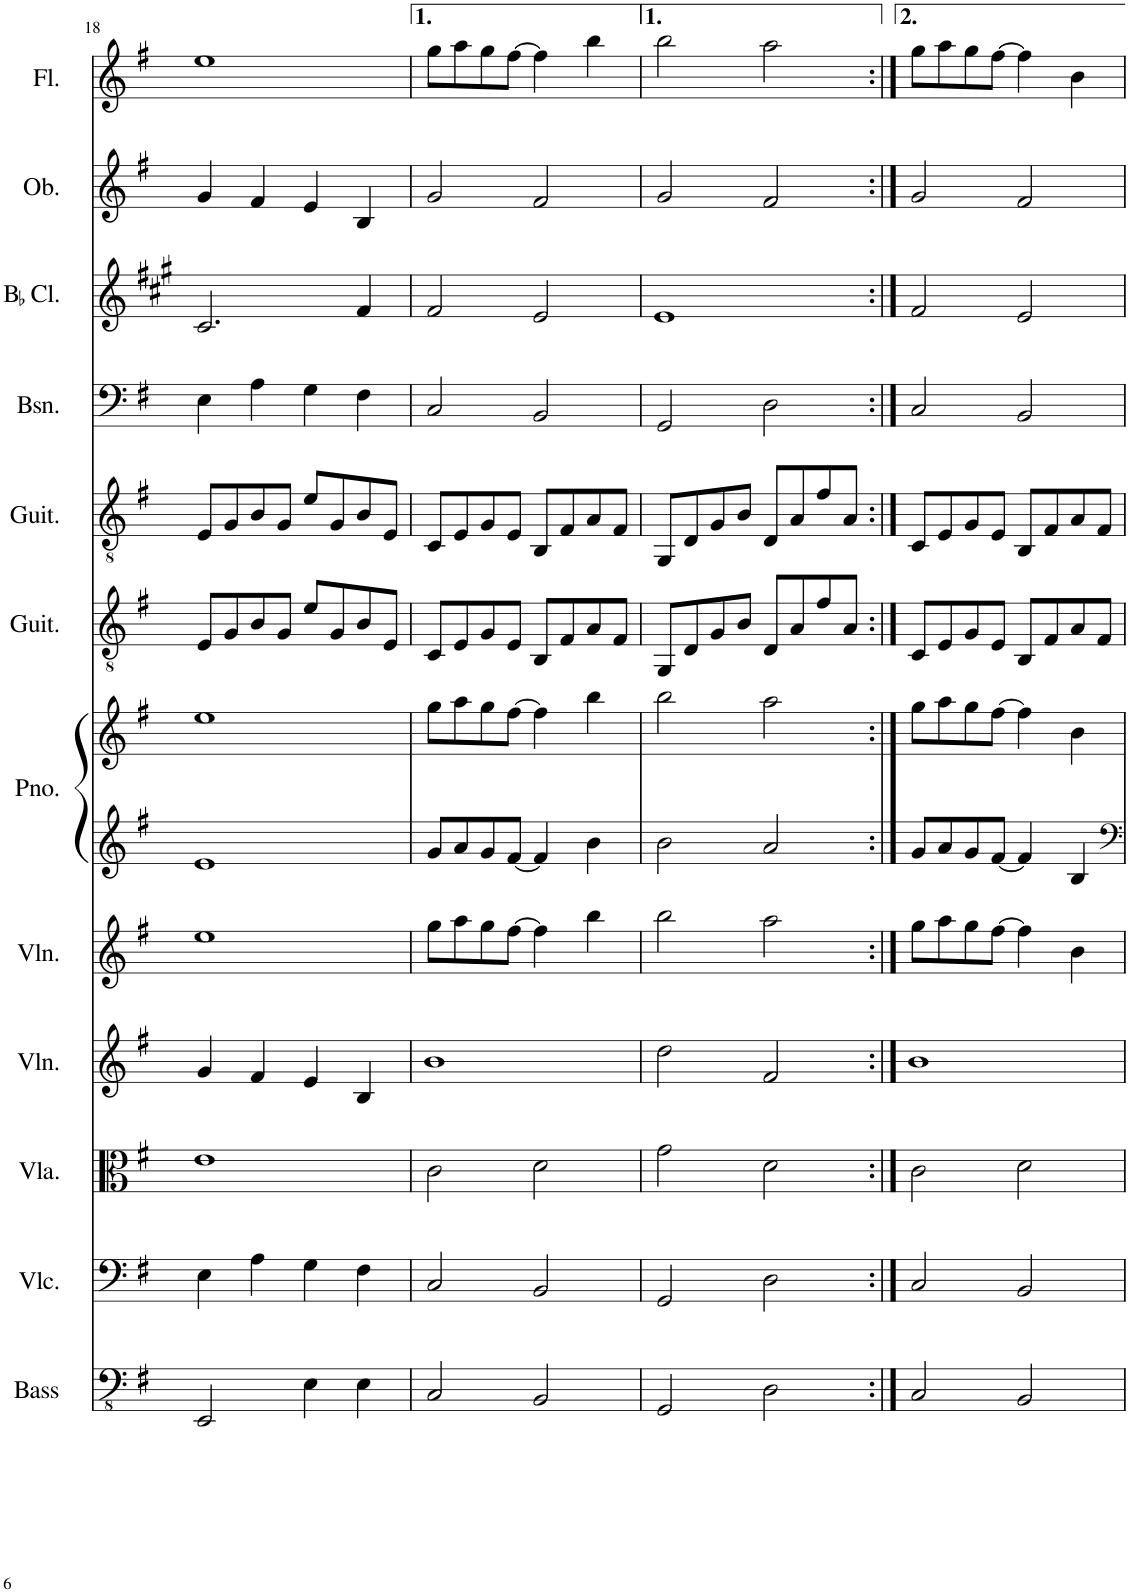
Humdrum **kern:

**kern	**kern	**kern	**kern	**kern	**kern	**kern	**kern	**kern	**kern	**kern	**kern	**kern
*part12	*part11	*part10	*part9	*part8	*part7	*part7	*part6	*part5	*part4	*part3	*part2	*part1
*staff13	*staff12	*staff11	*staff10	*staff9	*staff8	*staff7	*staff6	*staff5	*staff4	*staff3	*staff2	*staff1
*I"Acoustic Bass	*I"Violoncello	*I"Viola	*I"Violin	*I"Violin	*I"Piano	*	*I"Guitar	*I"Guitar	*I"Bassoon	*I"BaccidentalFlat Clarinet	*I"Oboe	*I"Flute
*I'Bass	*I'Vlc.	*I'Vla.	*I'Vln.	*I'Vln.	*I'Pno.	*	*I'Guit.	*I'Guit.	*I'Bsn.	*I'BaccidentalFlat Cl.	*I'Ob.	*I'Fl.
!!LO:PB:g=z
*clefFv4	*clefF4	*clefC3	*clefG2	*clefG2	*clefG2	*clefG2	*clefGv2	*clefGv2	*clefF4	*clefG2	*clefG2	*clefG2
*	*	*	*	*	*	*	*	*	*	*Trd1c2	*	*
*k[f#]	*k[f#]	*k[f#]	*k[f#]	*k[f#]	*k[f#]	*k[f#]	*k[f#]	*k[f#]	*k[f#]	*k[f#c#g#]	*k[f#]	*k[f#]
*M4/4	*M4/4	*M4/4	*M4/4	*M4/4	*M4/4	*M4/4	*M4/4	*M4/4	*M4/4	*M4/4	*M4/4	*M4/4
*met(c)	*met(c)	*met(c)	*met(c)	*met(c)	*met(c)	*met(c)	*met(c)	*met(c)	*met(c)	*met(c)	*met(c)	*met(c)
=18	=18	=18	=18	=18	=18	=18	=18	=18	=18	=18	=18	=18
2EEE/	4E\	1e	4g/	1ee	1e	1ee	8E/L	8E/L	4E\	2.c#/	4g/	1ee
.	.	.	.	.	.	.	8G/	8G/	.	.	.	.
.	4A\	.	4f#/	.	.	.	8B/	8B/	4A\	.	4f#/	.
.	.	.	.	.	.	.	8G/J	8G/J	.	.	.	.
4EE\	4G\	.	4e/	.	.	.	8e/L	8e/L	4G\	.	4e/	.
.	.	.	.	.	.	.	8G/	8G/	.	.	.	.
4EE\	4F#\	.	4B/	.	.	.	8B/	8B/	4F#\	4f#/	4B/	.
.	.	.	.	.	.	.	8E/J	8E/J	.	.	.	.
=19	=19	=19	=19	=19	=19	=19	=19	=19	=19	=19	=19	=19
2CC/	2C/	2c\	1b	8gg\L	8g/L	8gg\L	8C/L	8C/L	2C/	2f#/	2g/	8gg\L
.	.	.	.	8aa\	8a/	8aa\	8E/	8E/	.	.	.	8aa\
.	.	.	.	8gg\	8g/	8gg\	8G/	8G/	.	.	.	8gg\
.	.	.	.	[8ff#\J	[8f#/J	[8ff#\J	8E/J	8E/J	.	.	.	[8ff#\J
2BBB/	2BB/	2d\	.	4ff#\]	4f#/]	4ff#\]	8BB/L	8BB/L	2BB/	2e/	2f#/	4ff#\]
.	.	.	.	.	.	.	8F#/	8F#/	.	.	.	.
.	.	.	.	4bb\	4b\	4bb\	8A/	8A/	.	.	.	4bb\
.	.	.	.	.	.	.	8F#/J	8F#/J	.	.	.	.
=20	=20	=20	=20	=20	=20	=20	=20	=20	=20	=20	=20	=20
2GGG/	2GG/	2g\	2dd\	2bb\	2b\	2bb\	8GG/L	8GG/L	2GG/	1e	2g/	2bb\
.	.	.	.	.	.	.	8D/	8D/	.	.	.	.
.	.	.	.	.	.	.	8G/	8G/	.	.	.	.
.	.	.	.	.	.	.	8B/J	8B/J	.	.	.	.
2DD\	2D\	2d\	2f#/	2aa\	2a/	2aa\	8D/L	8D/L	2D\	.	2f#/	2aa\
.	.	.	.	.	.	.	8A/	8A/	.	.	.	.
.	.	.	.	.	.	.	8f#/	8f#/	.	.	.	.
.	.	.	.	.	.	.	8A/J	8A/J	.	.	.	.
=21:|!	=21:|!	=21:|!	=21:|!	=21:|!	=21:|!	=21:|!	=21:|!	=21:|!	=21:|!	=21:|!	=21:|!	=21:|!
2CC/	2C/	2c\	1b	8gg\L	8g/L	8gg\L	8C/L	8C/L	2C/	2f#/	2g/	8gg\L
.	.	.	.	8aa\	8a/	8aa\	8E/	8E/	.	.	.	8aa\
.	.	.	.	8gg\	8g/	8gg\	8G/	8G/	.	.	.	8gg\
.	.	.	.	[8ff#\J	[8f#/J	[8ff#\J	8E/J	8E/J	.	.	.	[8ff#\J
2BBB/	2BB/	2d\	.	4ff#\]	4f#/]	4ff#\]	8BB/L	8BB/L	2BB/	2e/	2f#/	4ff#\]
.	.	.	.	.	.	.	8F#/	8F#/	.	.	.	.
.	.	.	.	4b\	4B/	4b\	8A/	8A/	.	.	.	4b\
.	.	.	.	.	.	.	8F#/J	8F#/J	.	.	.	.
=	=	=	=	=	=	=	=	=	=	=	=	=
*-	*-	*-	*-	*-	*-	*-	*-	*-	*-	*-	*-	*-
